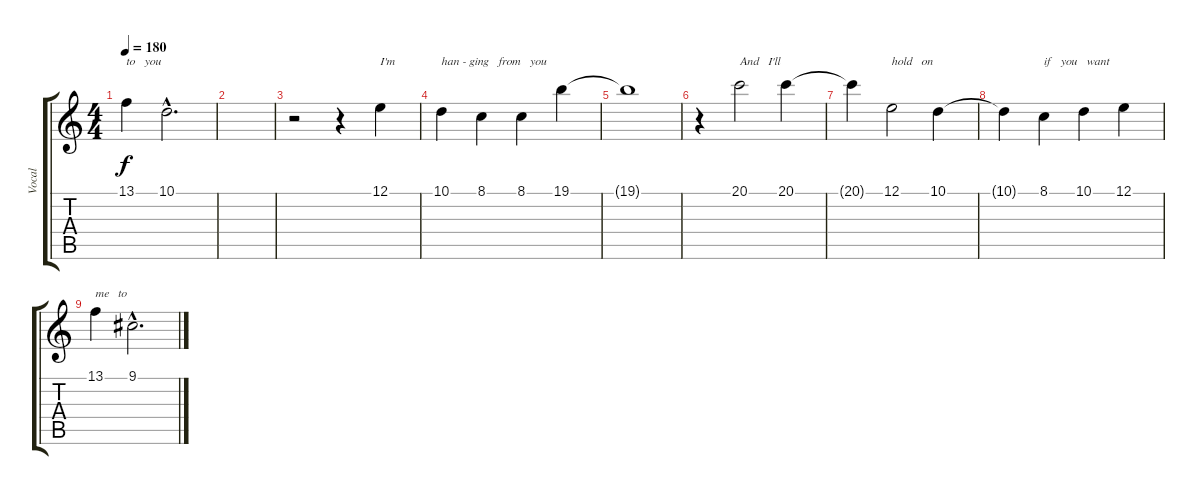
\track ("Vocal" "Vocal") {instrument altosax}
\staff {score tabs}
\tuning (E4 B3 G3 D3 A2 E2) {hide}
\ts (4 4)
\tempo 180
\clef g2
\ks c
13.1.4{txt "to   you" dy f} 10.1{hac}.2{d} |
|
r.2 r.4 12.1.4{txt "I'm"} |
10.1.4{txt "han - ging   from   you"} 8.1.4 8.1.4 19.1.4 |
19.1{t}.1 |
r.4 20.1.2{txt "And   I'll"} 20.1.4 |
20.1{t}.4 12.1.2{txt "hold   on  "} 10.1.4 |
10.1{t}.4 8.1.4{txt "if   you   want"} 10.1.4 12.1.4 |
13.1.4{txt "me   to"} 9.1{hac}.2{d}
